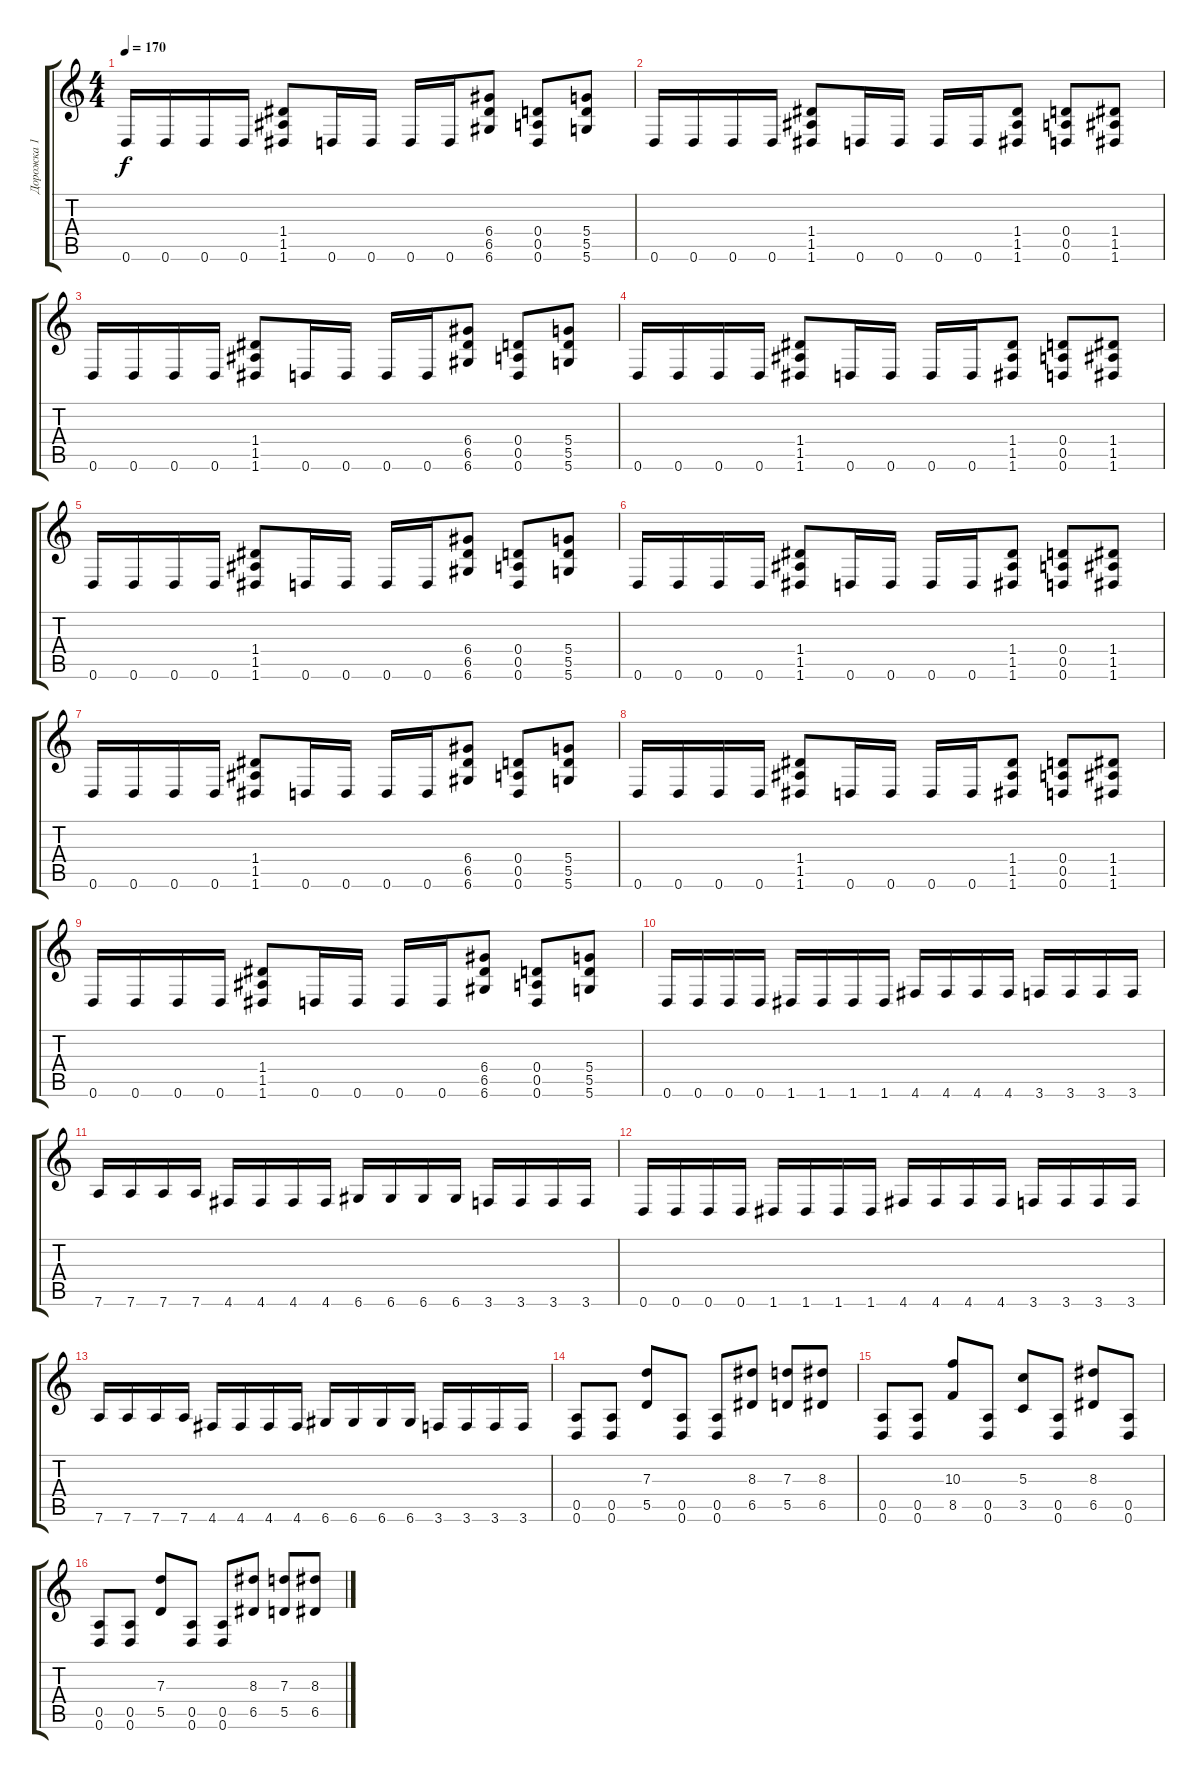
\track ("Дорожка 1" "Дорожка 1") {instrument distortionguitar}
\staff {score tabs}
\tuning (E4 B3 G3 D3 A2 D2) {hide}
\ts (4 4)
\tempo 170
\clef g2
\ks c
0.6.16{dy f} 0.6.16 0.6.16 0.6.16 (1.4 1.5 1.6).8 0.6.16 0.6.16 0.6.16 0.6.16 (6.4 6.5 6.6).8 (0.4 0.5 0.6).8 (5.4 5.5 5.6).8 |
0.6.16 0.6.16 0.6.16 0.6.16 (1.4 1.5 1.6).8 0.6.16 0.6.16 0.6.16 0.6.16 (1.4 1.5 1.6).8 (0.4 0.5 0.6).8 (1.4 1.5 1.6).8 |
0.6.16 0.6.16 0.6.16 0.6.16 (1.4 1.5 1.6).8 0.6.16 0.6.16 0.6.16 0.6.16 (6.4 6.5 6.6).8 (0.4 0.5 0.6).8 (5.4 5.5 5.6).8 |
0.6.16 0.6.16 0.6.16 0.6.16 (1.4 1.5 1.6).8 0.6.16 0.6.16 0.6.16 0.6.16 (1.4 1.5 1.6).8 (0.4 0.5 0.6).8 (1.4 1.5 1.6).8 |
0.6.16 0.6.16 0.6.16 0.6.16 (1.4 1.5 1.6).8 0.6.16 0.6.16 0.6.16 0.6.16 (6.4 6.5 6.6).8 (0.4 0.5 0.6).8 (5.4 5.5 5.6).8 |
0.6.16 0.6.16 0.6.16 0.6.16 (1.4 1.5 1.6).8 0.6.16 0.6.16 0.6.16 0.6.16 (1.4 1.5 1.6).8 (0.4 0.5 0.6).8 (1.4 1.5 1.6).8 |
0.6.16 0.6.16 0.6.16 0.6.16 (1.4 1.5 1.6).8 0.6.16 0.6.16 0.6.16 0.6.16 (6.4 6.5 6.6).8 (0.4 0.5 0.6).8 (5.4 5.5 5.6).8 |
0.6.16 0.6.16 0.6.16 0.6.16 (1.4 1.5 1.6).8 0.6.16 0.6.16 0.6.16 0.6.16 (1.4 1.5 1.6).8 (0.4 0.5 0.6).8 (1.4 1.5 1.6).8 |
0.6.16 0.6.16 0.6.16 0.6.16 (1.4 1.5 1.6).8 0.6.16 0.6.16 0.6.16 0.6.16 (6.4 6.5 6.6).8 (0.4 0.5 0.6).8 (5.4 5.5 5.6).8 |
0.6.16 0.6.16 0.6.16 0.6.16 1.6.16 1.6.16 1.6.16 1.6.16 4.6.16 4.6.16 4.6.16 4.6.16 3.6.16 3.6.16 3.6.16 3.6.16 |
7.6.16 7.6.16 7.6.16 7.6.16 4.6.16 4.6.16 4.6.16 4.6.16 6.6.16 6.6.16 6.6.16 6.6.16 3.6.16 3.6.16 3.6.16 3.6.16 |
0.6.16 0.6.16 0.6.16 0.6.16 1.6.16 1.6.16 1.6.16 1.6.16 4.6.16 4.6.16 4.6.16 4.6.16 3.6.16 3.6.16 3.6.16 3.6.16 |
7.6.16 7.6.16 7.6.16 7.6.16 4.6.16 4.6.16 4.6.16 4.6.16 6.6.16 6.6.16 6.6.16 6.6.16 3.6.16 3.6.16 3.6.16 3.6.16 |
(0.5 0.6).8 (0.5 0.6).8 (7.3 5.5).8 (0.5 0.6).8 (0.5 0.6).8 (8.3 6.5).8 (7.3 5.5).8 (8.3 6.5).8 |
(0.5 0.6).8 (0.5 0.6).8 (10.3 8.5).8 (0.5 0.6).8 (5.3 3.5).8 (0.5 0.6).8 (8.3 6.5).8 (0.5 0.6).8 |
(0.5 0.6).8 (0.5 0.6).8 (7.3 5.5).8 (0.5 0.6).8 (0.5 0.6).8 (8.3 6.5).8 (7.3 5.5).8 (8.3 6.5).8
